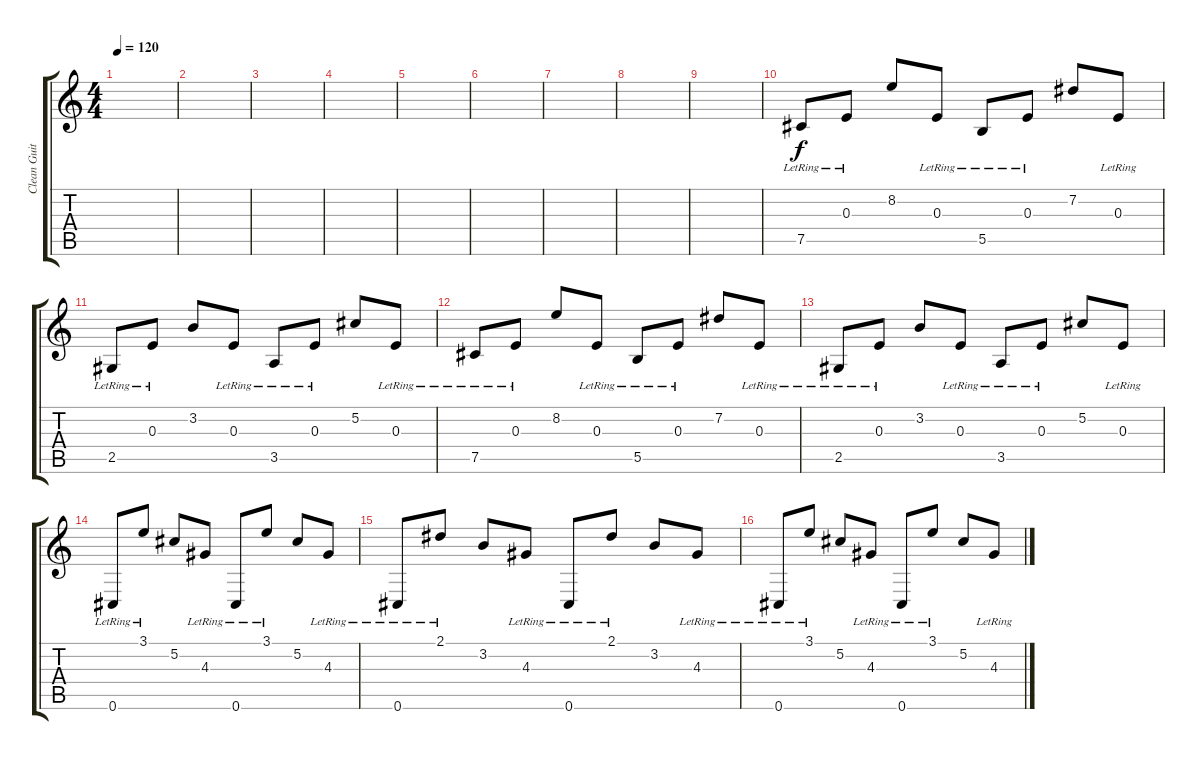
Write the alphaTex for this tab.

\track ("Clean Guitar" "Clean Guit") {instrument acousticguitarsteel}
\staff {score tabs}
\tuning (Db4 Ab3 E3 B2 Gb2 Db2) {hide}
\ts (4 4)
\tempo 120
\clef g2
\ks c
|
|
|
|
|
|
|
|
|
7.5{lr}.8{volume 11 instrument acousticguitarsteel} 0.3{lr}.8 8.2.8 0.3{lr}.8 5.5{lr}.8 0.3{lr}.8 7.2.8 0.3{lr}.8 |
2.5{lr}.8 0.3{lr}.8 3.2.8 0.3{lr}.8 3.5{lr}.8 0.3{lr}.8 5.2.8 0.3{lr}.8 |
7.5{lr}.8 0.3{lr}.8 8.2.8 0.3{lr}.8 5.5{lr}.8 0.3{lr}.8 7.2.8 0.3{lr}.8 |
2.5{lr}.8 0.3{lr}.8 3.2.8 0.3{lr}.8 3.5{lr}.8 0.3{lr}.8 5.2.8 0.3{lr}.8 |
0.6{lr}.8 3.1{lr}.8 5.2.8 4.3{lr}.8 0.6{lr}.8 3.1{lr}.8 5.2.8 4.3{lr}.8 |
0.6{lr}.8 2.1{lr}.8 3.2.8 4.3{lr}.8 0.6{lr}.8 2.1{lr}.8 3.2.8 4.3{lr}.8 |
0.6{lr}.8 3.1{lr}.8 5.2.8 4.3{lr}.8 0.6{lr}.8 3.1{lr}.8 5.2.8 4.3{lr}.8
